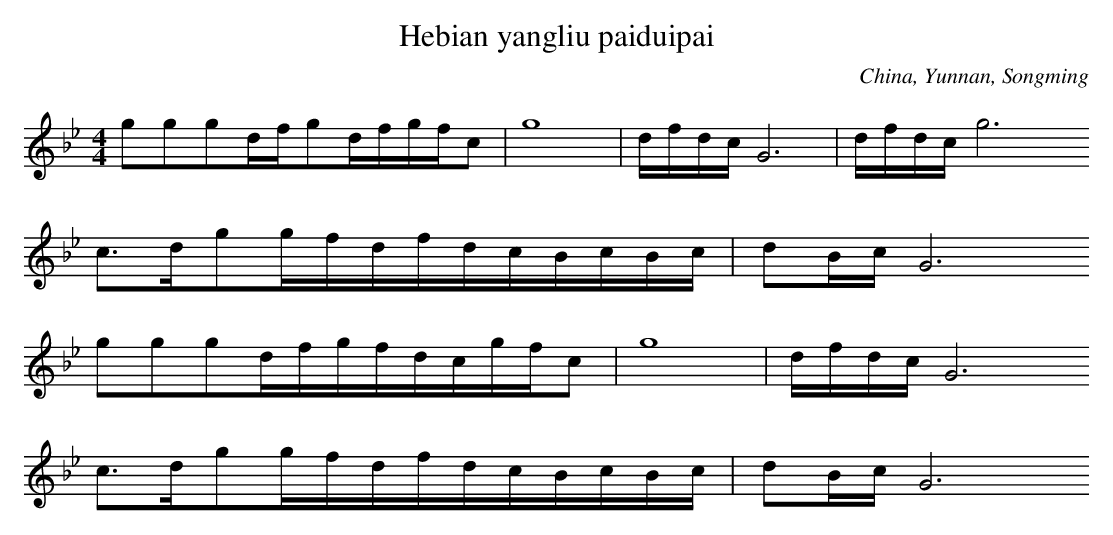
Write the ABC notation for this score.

X:1
T: Hebian yangliu paiduipai
O: China, Yunnan, Songming
M: 4/4
L: 1/16
K: Bb
g2g2g2dfg2dfgfc2 | g16 | dfdcG12 | dfdcg12
c3dg2gfdfdcBcBc | d2BcG12
g2g2g2dfgfdcgfc2 | g16 | dfdcG12
c3dg2gfdfdcBcBc | d2BcG12
